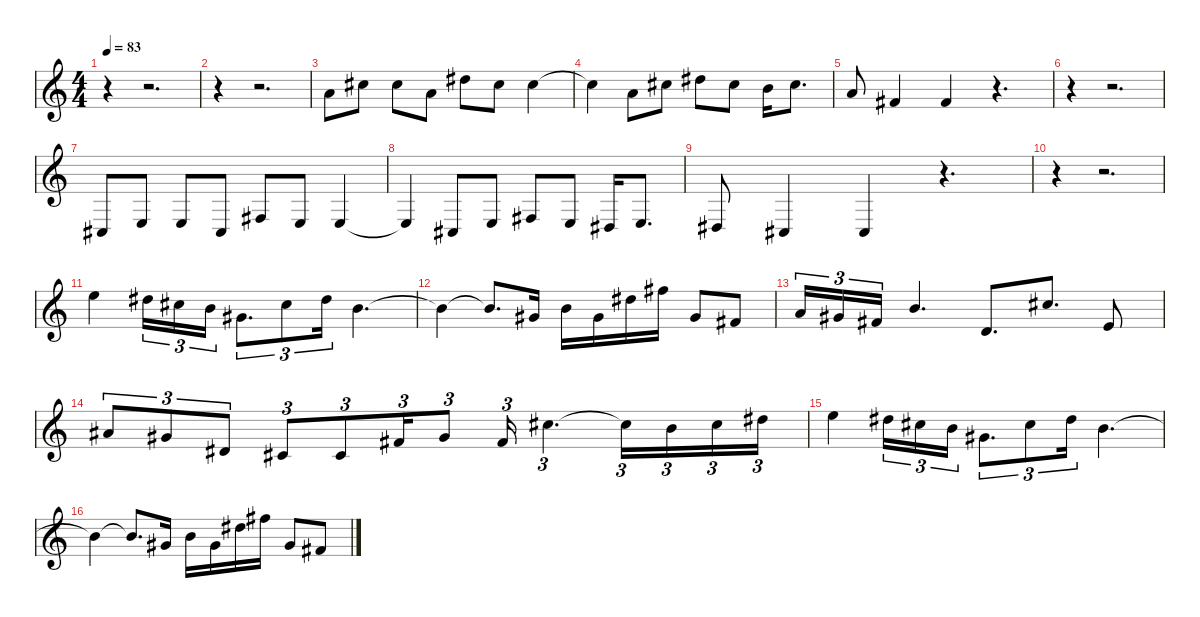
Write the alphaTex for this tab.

\defaultSystemsLayout 4
\hideDynamics
\bracketExtendMode nobrackets
\singleTrackTrackNamePolicy hidden
\multiTrackTrackNamePolicy hidden
\firstSystemTrackNameMode fullname
\firstSystemTrackNameOrientation horizontal
\otherSystemsTrackNameOrientation horizontal
\track ("Voix 3" "led.synth.") {instrument lead3calliope}
\staff {score}
\tuning (E4 B3 G3 D3 A2 E2)
\ts (4 4)
\tempo 83
\clef g2
\ks c
r.4{dy f beam Down} r.2{d beam Down} |
r.4{beam Down} r.2{d beam Down} |
10.2.8{beam Down} 14.2{acc #}.8{beam Down} 14.2{acc #}.8{beam Down} 10.2.8{beam Down} 11.1{acc #}.8{beam Down} 14.2{acc #}.8{beam Down} 14.2{acc #}.4{beam Down} |
14.2{t acc #}.4{beam Down} 10.2.8{beam Down} 14.2{acc #}.8{beam Down} 11.1{acc #}.8{beam Down} 14.2{acc #}.8{beam Down} 12.2.16{beam Down} 14.2{acc #}.8{d beam Down} |
10.2.8{beam Up} 7.2{acc #}.4{beam Up} 7.2{acc #}.4{beam Up} r.4{d beam Up} |
r.4{beam Down} r.2{d beam Down} |
4.5{acc #}.8{beam Up} 7.5.8{beam Up} 7.5.8{beam Up} 4.5{acc #}.8{beam Up} 4.4{acc #}.8{beam Up} 7.5.8{beam Up} 7.5.4{beam Up} |
7.5{t}.4{beam Up} 4.5{acc #}.8{beam Up} 7.5.8{beam Up} 4.4{acc #}.8{beam Up} 7.5.8{beam Up} 6.5{acc #}.16{beam Up} 7.5.8{d beam Up} |
6.5{acc #}.8{beam Up} 4.5{acc #}.4{beam Up} 4.5{acc #}.4{beam Up} r.4{d beam Up} |
r.4{beam Down} r.2{d beam Down} |
12.1.4{beam Down} 16.2{acc #}.16{tu (3 2) beam Down} 14.2{acc #}.16{tu (3 2) beam Down} 12.2.16{tu (3 2) beam Down} 13.3{acc #}.8{d tu (3 2) beam Down} 14.2{acc #}.8{tu (3 2) beam Down} 16.2{acc #}.16{tu (3 2) beam Down} 12.2.4{d beam Down} |
12.2{t}.4{beam Down} 12.2{t}.8{d beam Up} 13.3{acc #}.16{beam Up} 12.2.16{beam Down} 13.3{acc #}.16{beam Down} 11.1{acc #}.16{beam Down} 14.1{acc #}.16{beam Down} 13.3{acc #}.8{beam Up} 11.3{acc #}.8{beam Up} |
14.3.16{tu (3 2) beam Up} 13.3{acc #}.16{tu (3 2) beam Up} 11.3{acc #}.16{tu (3 2) beam Up} 12.2.4{d beam Up} 12.4.8{d beam Up} 14.2{acc #}.8{d beam Up} 14.4.8{beam Up} |
15.3{acc #}.8{tu (3 2) beam Up} 13.3{acc #}.8{tu (3 2) beam Up} 13.4{acc #}.8{tu (3 2) beam Up} 11.4{acc #}.8{tu (3 2) beam Up} 11.4{acc #}.8{tu (3 2) beam Up} 11.3{acc #}.16{tu (3 2) beam Up} 13.3{acc #}.8{tu (3 2) beam Up} 11.3{acc #}.16{tu (3 2) beam Up} 14.2{acc #}.4{d tu (3 2) beam Down} 14.2{t acc #}.16{tu (3 2) beam Down} 12.2.16{tu (3 2) beam Down} 14.2{acc #}.16{tu (3 2) beam Down} 16.2{acc #}.16{tu (3 2) beam Down} |
12.1.4{beam Down} 16.2{acc #}.16{tu (3 2) beam Down} 14.2{acc #}.16{tu (3 2) beam Down} 12.2.16{tu (3 2) beam Down} 13.3{acc #}.8{d tu (3 2) beam Down} 14.2{acc #}.8{tu (3 2) beam Down} 16.2{acc #}.16{tu (3 2) beam Down} 12.2.4{d beam Down} |
12.2{t}.4{beam Down} 12.2{t}.8{d beam Up} 13.3{acc #}.16{beam Up} 12.2.16{beam Down} 13.3{acc #}.16{beam Down} 11.1{acc #}.16{beam Down} 14.1{acc #}.16{beam Down} 13.3{acc #}.8{beam Up} 11.3{acc #}.8{beam Up}
